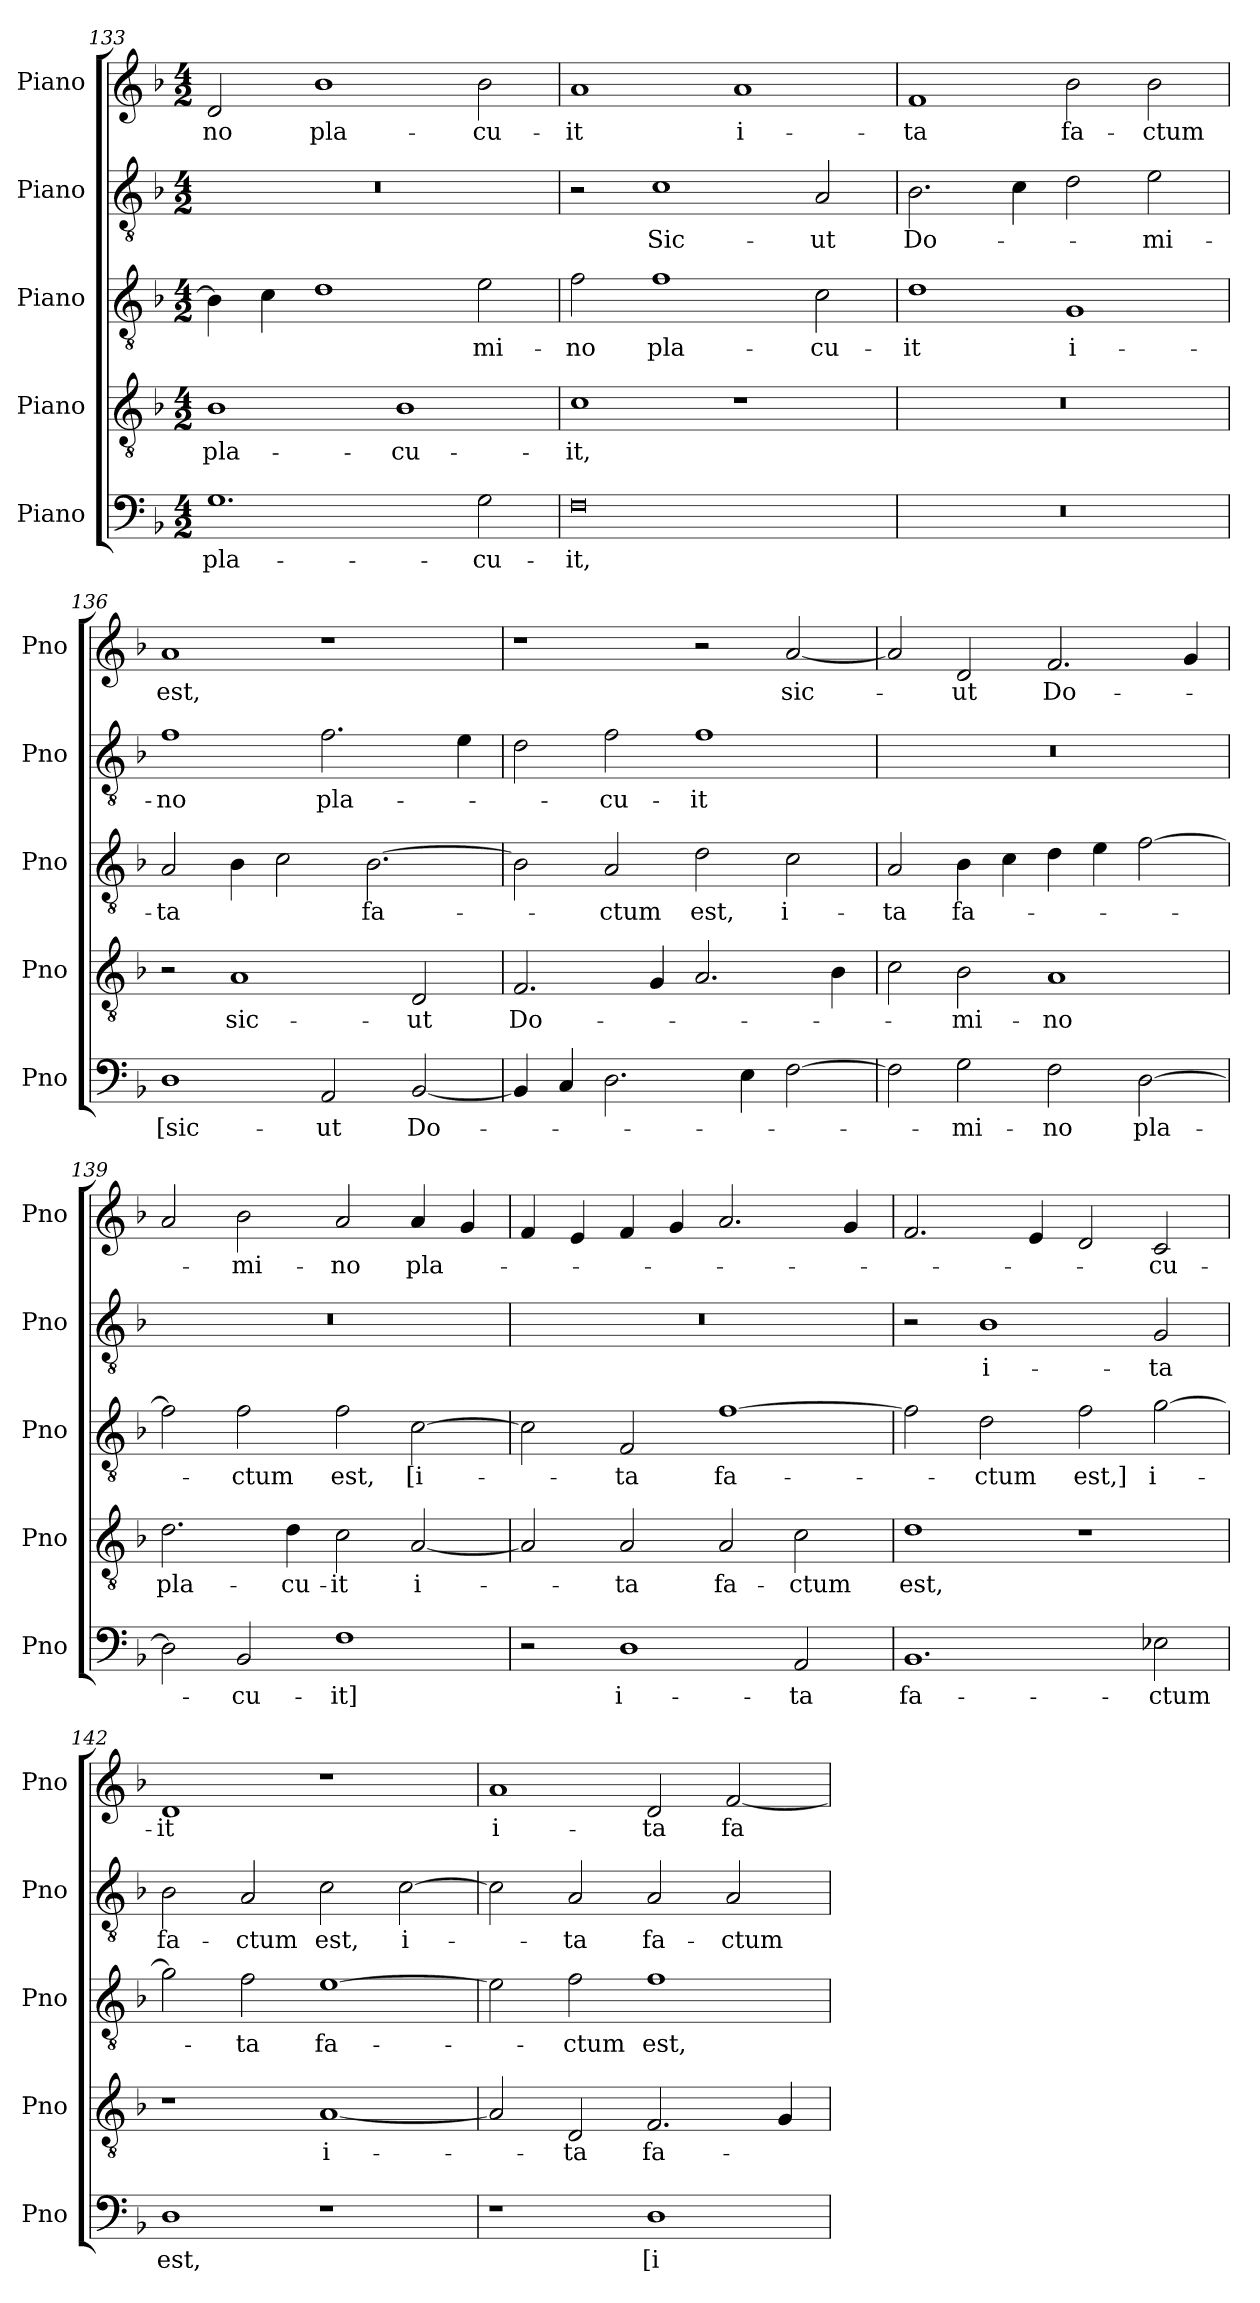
**kern	**text	**kern	**text	**kern	**text	**kern	**text	**kern	**text
*part5	*part5	*part4	*part4	*part3	*part3	*part2	*part2	*part1	*part1
*staff5	*staff5	*staff4	*staff4	*staff3	*staff3	*staff2	*staff2	*staff1	*staff1
*I"Piano	*	*I"Piano	*	*I"Piano	*	*I"Piano	*	*I"Piano	*
*I'Pno	*	*I'Pno	*	*I'Pno	*	*I'Pno	*	*I'Pno	*
*clefF4	*	*clefGv2	*	*clefGv2	*	*clefGv2	*	*clefG2	*
*k[b-]	*	*k[b-]	*	*k[b-]	*	*k[b-]	*	*k[b-]	*
*M4/2	*	*M4/2	*	*M4/2	*	*M4/2	*	*M4/2	*
=133	=133	=133	=133	=133	=133	=133	=133	=133	=133
!	!LO:LY:b	!	!LO:LY:b	!	!	!	!	!	!LO:LY:b
1.G	pla-	1B-	pla-	4B-\]	.	0r	.	2d/	-no
.	.	.	.	4c\	.	.	.	.	.
!	!	!	!	!	!	!	!	!	!LO:LY:b
.	.	.	.	1d	.	.	.	1b-	pla­-
!	!	!	!LO:LY:b	!	!	!	!	!	!
.	.	1B-	-cu-	.	.	.	.	.	.
!	!LO:LY:b	!	!	!	!LO:LY:b	!	!	!	!LO:LY:b
2G\	-cu-	.	.	2e\	-mi­-	.	.	2b-\	-cu­-
=134	=134	=134	=134	=134	=134	=134	=134	=134	=134
!	!LO:LY:b	!	!LO:LY:b	!	!LO:LY:b	!	!	!	!LO:LY:b
0F	-it,	1c	-it,	2f\	-no	2r	.	1a	-it
!	!	!	!	!	!LO:LY:b	!	!LO:LY:b	!	!
.	.	.	.	1f	pla­-	1c	Sic­-	.	.
!	!	!	!	!	!	!	!	!	!LO:LY:b
.	.	1r	.	.	.	.	.	1a	i-
!	!	!	!	!	!LO:LY:b	!	!LO:LY:b	!	!
.	.	.	.	2c\	-cu-	2A/	-ut	.	.
=135	=135	=135	=135	=135	=135	=135	=135	=135	=135
!	!	!	!	!	!LO:LY:b	!	!LO:LY:b	!	!LO:LY:b
0r	.	0r	.	1d	-it	2.B-\	Do-	1f	-ta
.	.	.	.	.	.	4c\	.	.	.
!	!	!	!	!	!LO:LY:b	!	!	!	!LO:LY:b
.	.	.	.	1G	i-	2d\	.	2b-\	fa-
!	!	!	!	!	!	!	!LO:LY:b	!	!LO:LY:b
.	.	.	.	.	.	2e\	-mi­-	2b-\	-ctum
=136	=136	=136	=136	=136	=136	=136	=136	=136	=136
!	!LO:LY:b	!	!	!	!LO:LY:b	!	!LO:LY:b	!	!LO:LY:b
1D	-[sic­-	2r	.	2A/	-ta	1f	-no	1a	est,
!	!	!	!LO:LY:b	!	!	!	!	!	!
.	.	1A	sic-	4B-\	.	.	.	.	.
.	.	.	.	2c\	.	.	.	.	.
!	!LO:LY:b	!	!	!	!	!	!LO:LY:b	!	!
2AA/	-ut	.	.	.	.	2.f\	pla-	1r	.
!	!	!	!	!	!LO:LY:b	!	!	!	!
.	.	.	.	[2.B-\	fa­-	.	.	.	.
!	!LO:LY:b	!	!LO:LY:b	!	!	!	!	!	!
[2BB-/	Do­-	2D/	-ut	.	.	.	.	.	.
.	.	.	.	.	.	4e\	.	.	.
=137	=137	=137	=137	=137	=137	=137	=137	=137	=137
!	!	!	!LO:LY:b	!	!	!	!	!	!
4BB-/]	.	2.F/	Do-	2B-\]	.	2d\	.	1r	.
4C/	.	.	.	.	.	.	.	.	.
!	!	!	!	!	!LO:LY:b	!	!LO:LY:b	!	!
2.D\	.	.	.	2A/	-ctum	2f\	-cu-	.	.
.	.	4G/	.	.	.	.	.	.	.
!	!	!	!	!	!LO:LY:b	!	!LO:LY:b	!	!
.	.	2.A/	.	2d\	est,	1f	-it	2r	.
4E\	.	.	.	.	.	.	.	.	.
!	!	!	!	!	!LO:LY:b	!	!	!	!LO:LY:b
[2F\	.	.	.	2c\	i­-	.	.	[2a/	sic-
.	.	4B-\	.	.	.	.	.	.	.
=138	=138	=138	=138	=138	=138	=138	=138	=138	=138
!	!	!	!	!	!LO:LY:b	!	!	!	!
2F\]	.	2c\	.	2A/	-ta	0r	.	2a/]	.
!	!LO:LY:b	!	!LO:LY:b	!	!LO:LY:b	!	!	!	!LO:LY:b
2G\	-mi-	2B-\	-mi­-	4B-\	fa-	.	.	2d/	-ut
.	.	.	.	4c\	.	.	.	.	.
!	!LO:LY:b	!	!LO:LY:b	!	!	!	!	!	!LO:LY:b
2F\	-no	1A	-no	4d\	.	.	.	2.f/	Do-
.	.	.	.	4e\	.	.	.	.	.
!	!LO:LY:b	!	!	!	!	!	!	!	!
[2D\	pla-	.	.	[2f\	.	.	.	.	.
.	.	.	.	.	.	.	.	4g/	.
!!LO:LB:g=z
=139	=139	=139	=139	=139	=139	=139	=139	=139	=139
!	!	!	!LO:LY:b	!	!	!	!	!	!
2D\]	.	2.d\	pla-	2f\]	.	0r	.	2a/	.
!	!LO:LY:b	!	!	!	!LO:LY:b	!	!	!	!LO:LY:b
2BB-/	-cu­-	.	.	2f\	-ctum	.	.	2b-\	-mi­-
!	!	!	!LO:LY:b	!	!	!	!	!	!
.	.	4d\	-cu­-	.	.	.	.	.	.
!	!LO:LY:b	!	!LO:LY:b	!	!LO:LY:b	!	!	!	!LO:LY:b
1F	-it]	2c\	-it	2f\	est,	.	.	2a/	-no
!	!	!	!LO:LY:b	!	!LO:LY:b	!	!	!	!LO:LY:b
.	.	[2A/	i-	[2c\	[i-	.	.	4a/	pla-
.	.	.	.	.	.	.	.	4g/	.
=140	=140	=140	=140	=140	=140	=140	=140	=140	=140
2r	.	2A/]	.	2c\]	.	0r	.	4f/	.
.	.	.	.	.	.	.	.	4e/	.
!	!LO:LY:b	!	!LO:LY:b	!	!LO:LY:b	!	!	!	!
1D	i­-	2A/	-ta	2F/	-ta	.	.	4f/	.
.	.	.	.	.	.	.	.	4g/	.
!	!	!	!LO:LY:b	!	!LO:LY:b	!	!	!	!
.	.	2A/	fa-	[1f	fa­-	.	.	2.a/	.
!	!LO:LY:b	!	!LO:LY:b	!	!	!	!	!	!
2AA/	-ta	2c\	-ctum	.	.	.	.	.	.
.	.	.	.	.	.	.	.	4g/	.
=141	=141	=141	=141	=141	=141	=141	=141	=141	=141
!	!LO:LY:b	!	!LO:LY:b	!	!	!	!	!	!
1.BB-	fa-	1d	est,	2f\]	.	2r	.	2.f/	.
!	!	!	!	!	!LO:LY:b	!	!LO:LY:b	!	!
.	.	.	.	2d\	-ctum	1B-	i-	.	.
.	.	.	.	.	.	.	.	4e/	.
!	!	!	!	!	!LO:LY:b	!	!	!	!
.	.	1r	.	2f\	est,]	.	.	2d/	.
!	!LO:LY:b	!	!	!	!LO:LY:b	!	!LO:LY:b	!	!LO:LY:b
2E-X\	-ctum	.	.	[2g\	i­-	2G/	-ta	2c/	-cu-
=142	=142	=142	=142	=142	=142	=142	=142	=142	=142
!	!LO:LY:b	!	!	!	!	!	!LO:LY:b	!	!LO:LY:b
1D	est,	1r	.	2g\]	.	2B-\	fa-	1d	-it
!	!	!	!	!	!LO:LY:b	!	!LO:LY:b	!	!
.	.	.	.	2f\	-ta	2A/	-ctum	.	.
!	!	!	!LO:LY:b	!	!LO:LY:b	!	!LO:LY:b	!	!
1r	.	[1A	i-	[1e	fa-	2c\	est,	1r	.
!	!	!	!	!	!	!	!LO:LY:b	!	!
.	.	.	.	.	.	[2c\	i-	.	.
=143	=143	=143	=143	=143	=143	=143	=143	=143	=143
!	!	!	!	!	!	!	!	!	!LO:LY:b
1r	.	2A/]	.	2e\]	.	2c\]	.	1a	i-
!	!	!	!LO:LY:b	!	!LO:LY:b	!	!LO:LY:b	!	!
.	.	2D/	-ta	2f\	-ctum	2A/	-ta	.	.
!	!LO:LY:b	!	!LO:LY:b	!	!LO:LY:b	!	!LO:LY:b	!	!LO:LY:b
1D	[i-	2.F/	fa-	1f	est,	2A/	fa-	2d/	-ta
!	!	!	!	!	!	!	!LO:LY:b	!	!LO:LY:b
.	.	.	.	.	.	2A/	-ctum	[2f/	fa­-
.	.	4G/	.	.	.	.	.	.	.
=	=	=	=	=	=	=	=	=	=
*-	*-	*-	*-	*-	*-	*-	*-	*-	*-
